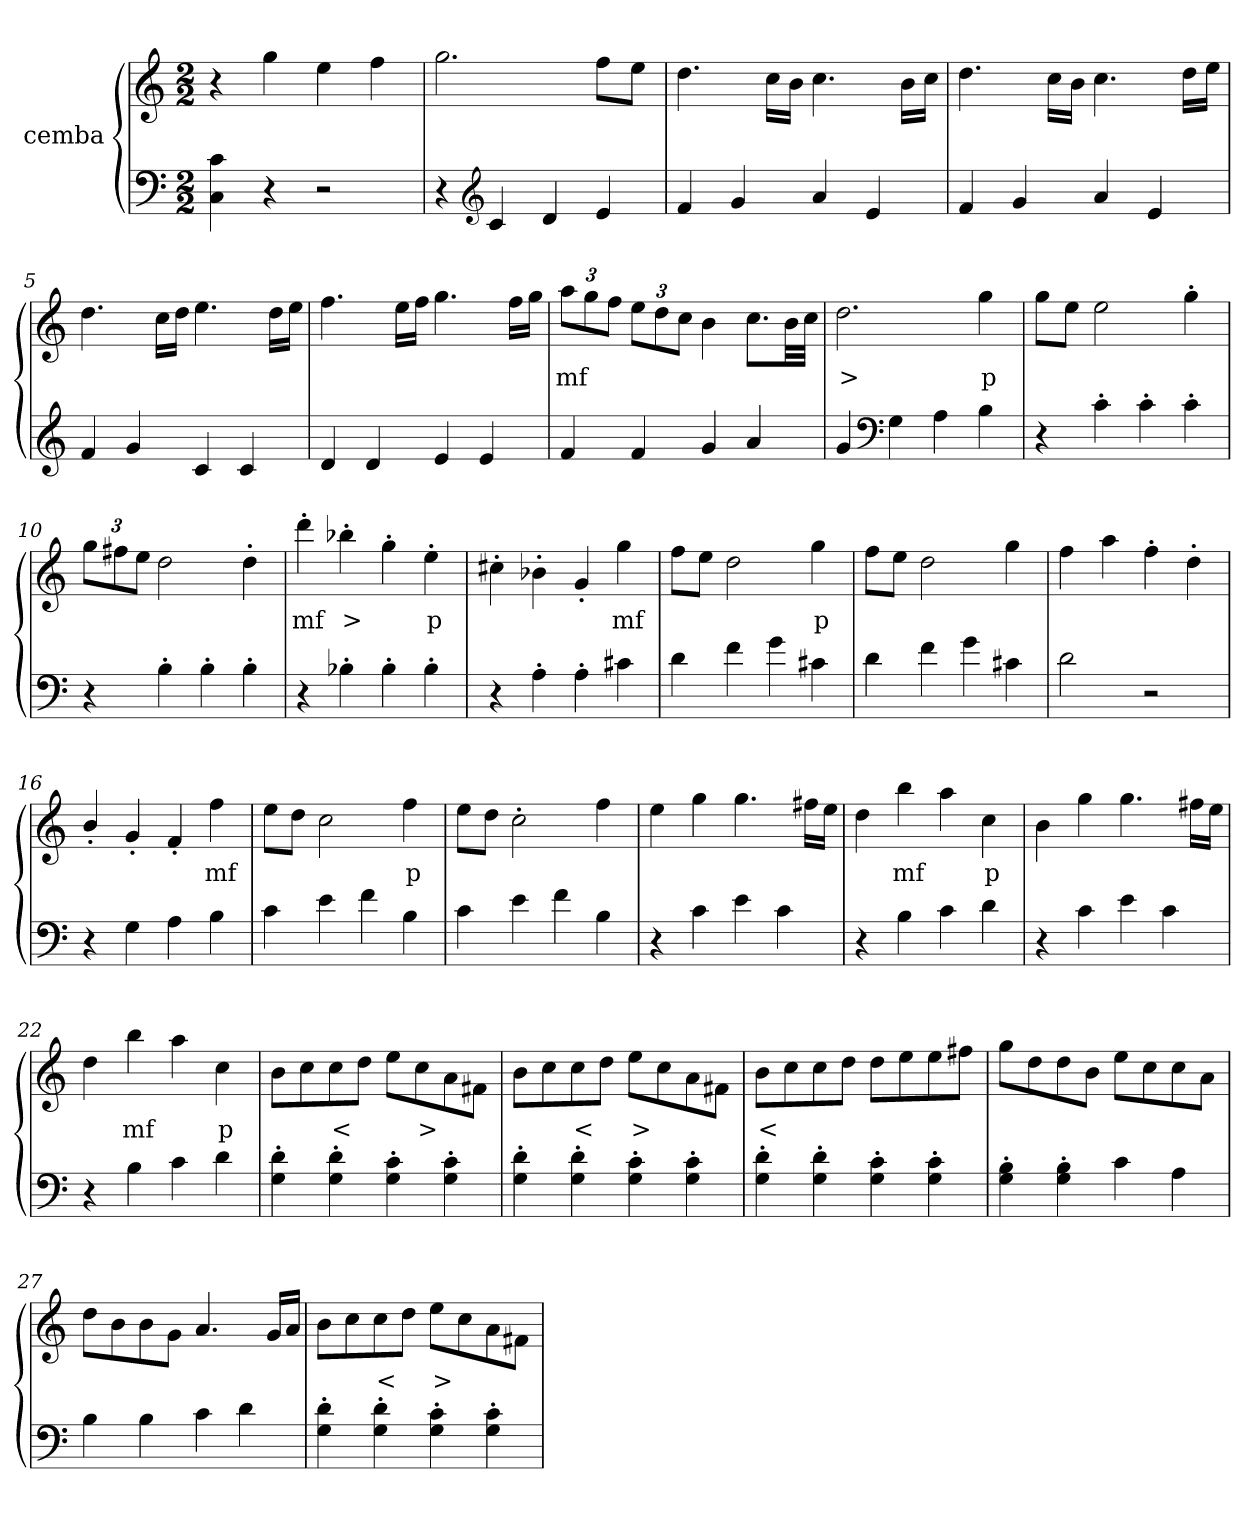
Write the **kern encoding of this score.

**kern	**kern	**text
*part2	*part1	*part1
*staff2	*staff1	*staff1
*I"cemba	*I"cemba	*
*clefF4	*clefG2	*
*k[]	*k[]	*
*M2/2	*M2/2	*
=1	=1	=1
4C\ 4c\	4r	p
4r	4gg\	.
2r	4ee\	.
.	4ff\	.
=2	=2	=2
4r	2.gg\	.
*clefG2	*	*
4c/	.	.
4d/	.	.
4e/	8ff\L	.
.	8ee\J	.
=3	=3	=3
4f/	4.dd\	.
4g/	.	.
.	16cc\LL	.
.	16b\JJ	.
4a/	4.cc\	.
4e/	.	.
.	16b\LL	.
.	16cc\JJ	.
=4	=4	=4
4f/	4.dd\	.
4g/	.	.
.	16cc\LL	.
.	16b\JJ	.
4a/	4.cc\	.
4e/	.	.
.	16dd\LL	.
.	16ee\JJ	.
=5	=5	=5
4f/	4.dd\	.
4g/	.	.
.	16cc\LL	.
.	16dd\JJ	.
4c/	4.ee\	.
4c/	.	.
.	16dd\LL	.
.	16ee\JJ	.
=6	=6	=6
4d/	4.ff\	.
4d/	.	.
.	16ee\LL	.
.	16ff\JJ	.
4e/	4.gg\	.
4e/	.	.
.	16ff\LL	.
.	16gg\JJ	.
=7	=7	=7
4f/	12aa\L	mf
.	12gg\	.
.	12ff\J	.
4f/	12ee\L	.
.	12dd\	.
.	12cc\J	.
4g/	4b\	.
4a/	8.cc\L	.
.	32b\LL	.
.	32cc\JJJ	.
=8	=8	=8
4g/	2.dd\	>
*clefF4	*	*
4G\	.	.
4A\	.	.
4B\	4gg\	p
=9	=9	=9
4r	8gg\L	.
.	8ee\J	.
4c'>\	2ee\	.
4c'>\	.	.
4c'>\	4gg'>\	.
=10	=10	=10
4r	12gg\L	.
.	12ff#X\	.
.	12ee\J	.
4B'>\	2dd\	.
4B'>\	.	.
4B'>\	4dd'>\	.
=11	=11	=11
4r	4ddd'>\	mf
4B-X'>\	4bb-X'>\	>
4B-'>\	4gg'>\	.
4B-'>\	4ee'>\	p
=12	=12	=12
4r	4cc#X'>\	.
4A'>\	4b-X'>\	.
4A'>\	4g'>/	.
4c#X\	4gg\	mf
=13	=13	=13
4d\	8ff\L	.
.	8ee\J	.
4f\	2dd\	.
4g\	.	.
4c#X\	4gg\	p
=14	=14	=14
4d\	8ff\L	.
.	8ee\J	.
4f\	2dd\	.
4g\	.	.
4c#X\	4gg\	.
=15	=15	=15
2d\	4ff\	.
.	4aa\	.
2r	4ff'>\	.
.	4dd'>\	.
=16	=16	=16
4r	4b'>/	.
4G\	4g'>/	.
4A\	4f'>/	.
4B\	4ff\	mf
=17	=17	=17
4c\	8ee\L	.
.	8dd\J	.
4e\	2cc\	.
4f\	.	.
4B\	4ff\	p
=18	=18	=18
4c\	8ee\L	.
.	8dd\J	.
4e\	2cc'>\	.
4f\	.	.
4B\	4ff\	.
=19	=19	=19
4r	4ee\	.
4c\	4gg\	.
4e\	4.gg\	.
4c\	.	.
.	16ff#X\LL	.
.	16ee\JJ	.
=20	=20	=20
4r	4dd\	.
4B\	4bb\	mf
4c\	4aa\	.
4d\	4cc\	p
=21	=21	=21
4r	4b\	.
4c\	4gg\	.
4e\	4.gg\	.
4c\	.	.
.	16ff#X\LL	.
.	16ee\JJ	.
=22	=22	=22
4r	4dd\	.
4B\	4bb\	mf
4c\	4aa\	.
4d\	4cc\	p
=23	=23	=23
4G\'> 4d\'>	8b\L	.
.	8cc\	.
4G\'> 4d\'>	8cc\	<
.	8dd\J	.
4G\'> 4c\'>	8ee\L	.
.	8cc\	>
4G\'> 4c\'>	8a\	.
.	8f#X\J	.
=24	=24	=24
4G\'> 4d\'>	8b\L	.
.	8cc\	.
4G\'> 4d\'>	8cc\	<
.	8dd\J	.
4G\'> 4c\'>	8ee\L	>
.	8cc\	.
4G\'> 4c\'>	8a\	.
.	8f#X\J	.
=25	=25	=25
4G\'> 4d\'>	8b\L	<
.	8cc\	.
4G\'> 4d\'>	8cc\	.
.	8dd\J	.
4G\'> 4c\'>	8dd\L	.
.	8ee\	.
4G\'> 4c\'>	8ee\	.
.	8ff#X\J	.
=26	=26	=26
4G\'> 4B\'>	8gg\L	.
.	8dd\	.
4G\'> 4B\'>	8dd\	.
.	8b\J	.
4c\	8ee\L	.
.	8cc\	.
4A\	8cc\	.
.	8a\J	.
=27	=27	=27
4B\	8dd\L	.
.	8b\	.
4B\	8b\	.
.	8g\J	.
4c\	4.a/	.
4d\	.	.
.	16g/LL	.
.	16a/JJ	.
=28	=28	=28
4G\'> 4d\'>	8b\L	.
.	8cc\	.
4G\'> 4d\'>	8cc\	<
.	8dd\J	.
4G\'> 4c\'>	8ee\L	>
.	8cc\	.
4G\'> 4c\'>	8a\	.
.	8f#X\J	.
=	=	=
*-	*-	*-
